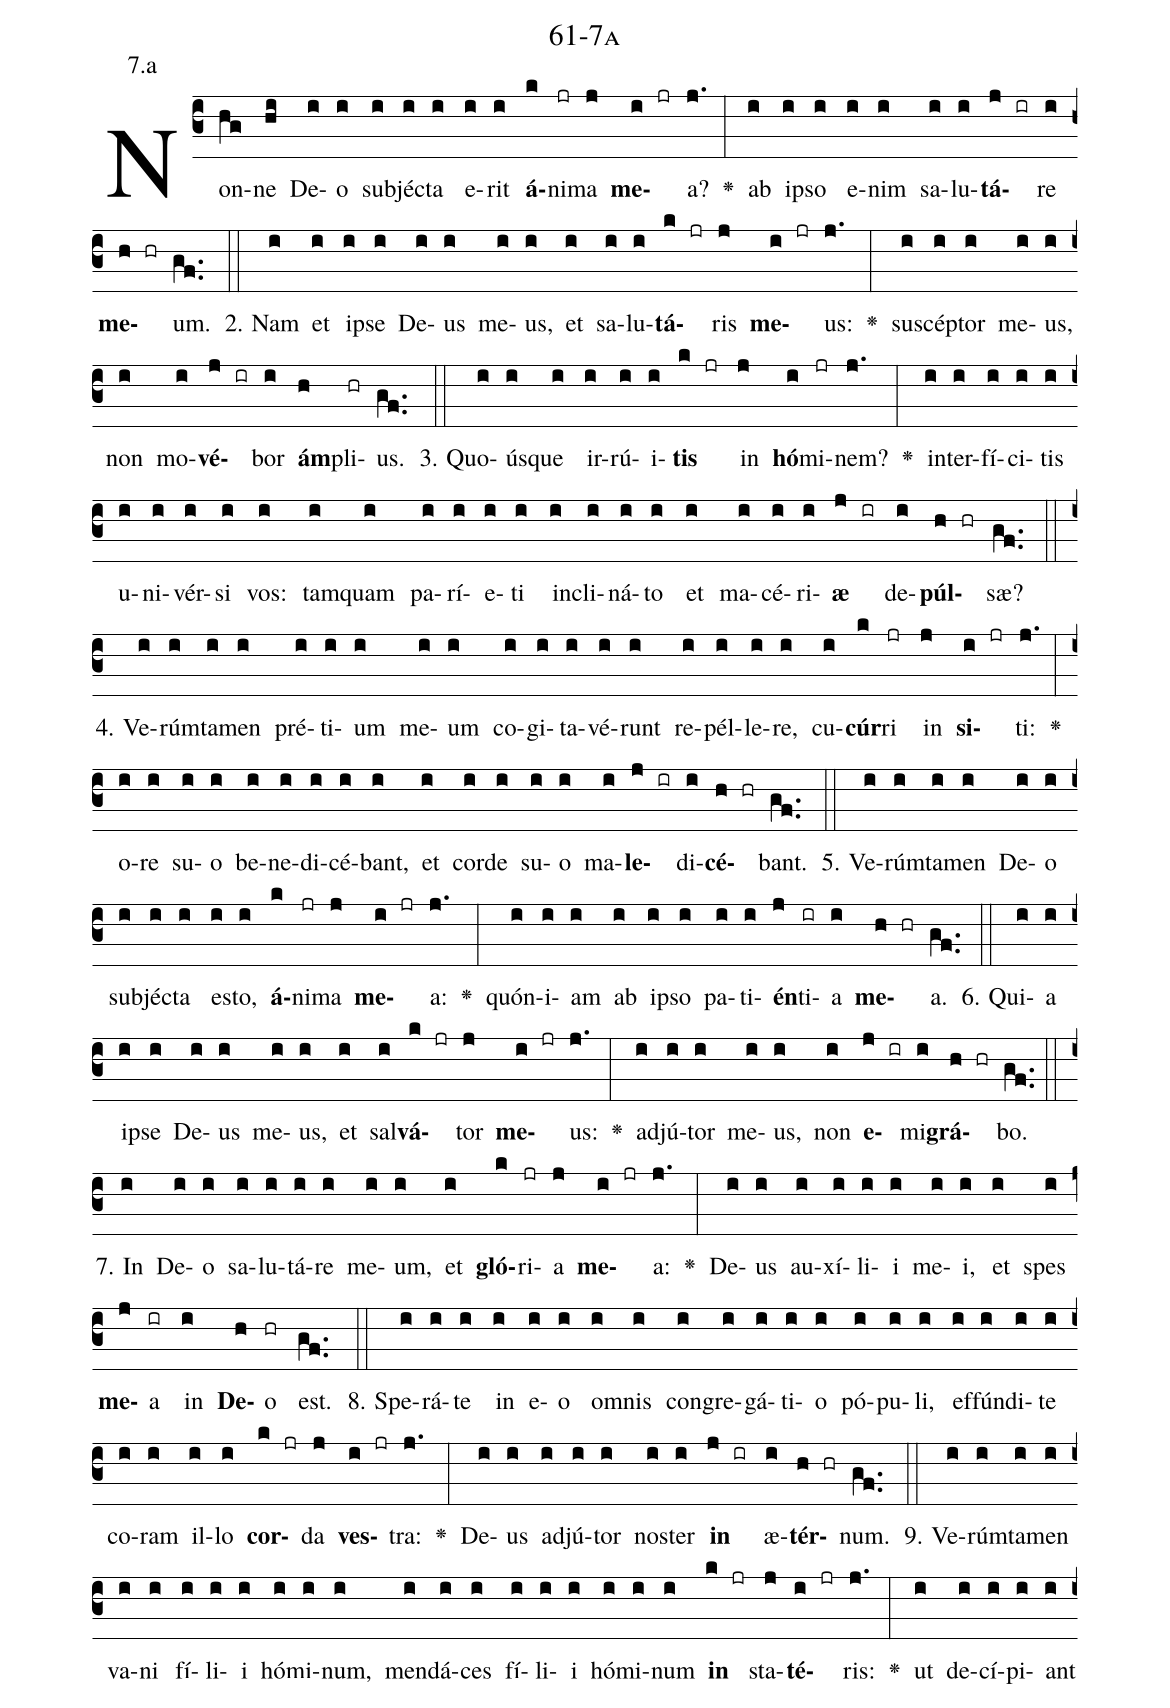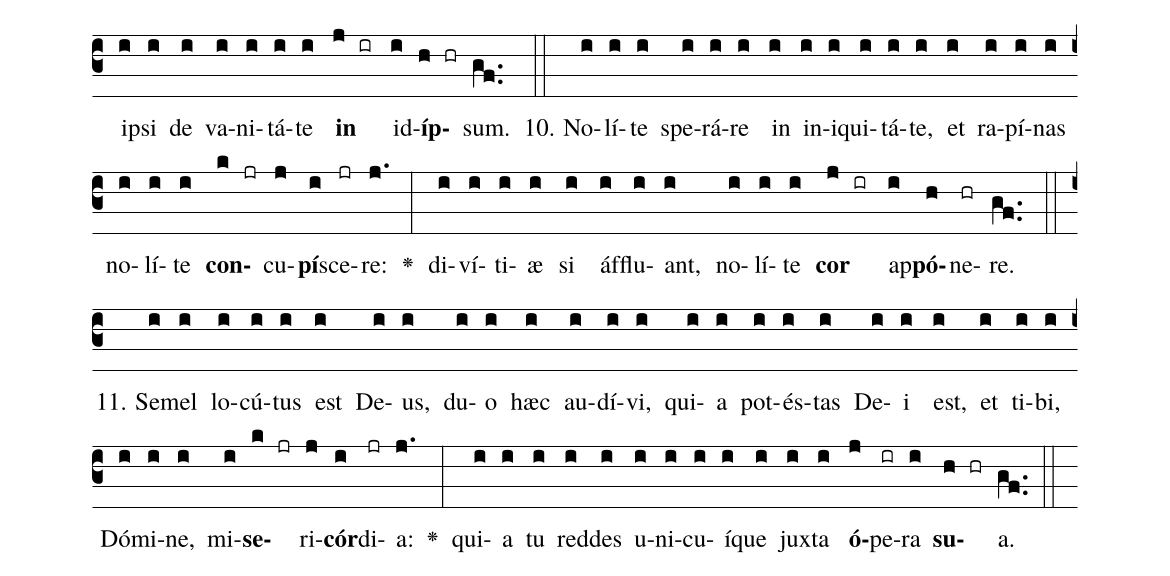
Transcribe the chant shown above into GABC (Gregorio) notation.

name: 61-7a;
annotation: 7.a;
%%
(c3)Non(hg)ne(hi) De(i)o(i) sub(i)jéc(i)ta(i) e(i)rit(i) <b>á</b>(k)ni(jr)ma(j) <b>me</b>(i jr)a?(j.) <v>\greheightstar</v>(:) ab(i) ip(i)so(i) e(i)nim(i) sa(i)lu(i)<b>tá</b>(j ir)re(i) <b>me</b>(h hr)um.(gf..) (::)
2. Nam(i) et(i) ip(i)se(i) De(i)us(i) me(i)us,(i) et(i) sa(i)lu(i)<b>tá</b>(k jr)ris(j) <b>me</b>(i jr)us:(j.) <v>\greheightstar</v>(:) su(i)scép(i)tor(i) me(i)us,(i) non(i) mo(i)<b>vé</b>(j ir)bor(i) <b>ám</b>(h)pli(hr)us.(gf..) (::)
3. Quo(i)ús(i)que(i) ir(i)rú(i)i(i)<b>tis</b>(k jr) in(j) <b>hó</b>(i)mi(jr)nem?(j.) <v>\greheightstar</v>(:) in(i)ter(i)fí(i)ci(i)tis(i) u(i)ni(i)vér(i)si(i) vos:(i) tam(i)quam(i) pa(i)rí(i)e(i)ti(i) in(i)cli(i)ná(i)to(i) et(i) ma(i)cé(i)ri(i)<b>æ</b>(j ir) de(i)<b>púl</b>(h hr)sæ?(gf..) (::)
4. Ve(i)rúm(i)ta(i)men(i) pré(i)ti(i)um(i) me(i)um(i) co(i)gi(i)ta(i)vé(i)runt(i) re(i)pél(i)le(i)re,(i) cu(i)<b>cúr</b>(k)ri(jr) in(j) <b>si</b>(i jr)ti:(j.) <v>\greheightstar</v>(:) o(i)re(i) su(i)o(i) be(i)ne(i)di(i)cé(i)bant,(i) et(i) cor(i)de(i) su(i)o(i) ma(i)<b>le</b>(j ir)di(i)<b>cé</b>(h hr)bant.(gf..) (::)
5. Ve(i)rúm(i)ta(i)men(i) De(i)o(i) sub(i)jéc(i)ta(i) es(i)to,(i) <b>á</b>(k)ni(jr)ma(j) <b>me</b>(i jr)a:(j.) <v>\greheightstar</v>(:) quón(i)i(i)am(i) ab(i) ip(i)so(i) pa(i)ti(i)<b>én</b>(j)ti(ir)a(i) <b>me</b>(h hr)a.(gf..) (::)
6. Qui(i)a(i) ip(i)se(i) De(i)us(i) me(i)us,(i) et(i) sal(i)<b>vá</b>(k jr)tor(j) <b>me</b>(i jr)us:(j.) <v>\greheightstar</v>(:) ad(i)jú(i)tor(i) me(i)us,(i) non(i) <b>e</b>(j ir)mi(i)<b>grá</b>(h hr)bo.(gf..) (::)
7. In(i) De(i)o(i) sa(i)lu(i)tá(i)re(i) me(i)um,(i) et(i) <b>gló</b>(k)ri(jr)a(j) <b>me</b>(i jr)a:(j.) <v>\greheightstar</v>(:) De(i)us(i) au(i)xí(i)li(i)i(i) me(i)i,(i) et(i) spes(i) <b>me</b>(j)a(ir) in(i) <b>De</b>(h)o(hr) est.(gf..) (::)
8. Spe(i)rá(i)te(i) in(i) e(i)o(i) om(i)nis(i) con(i)gre(i)gá(i)ti(i)o(i) pó(i)pu(i)li,(i) ef(i)fún(i)di(i)te(i) co(i)ram(i) il(i)lo(i) <b>cor</b>(k jr)da(j) <b>ves</b>(i jr)tra:(j.) <v>\greheightstar</v>(:) De(i)us(i) ad(i)jú(i)tor(i) nos(i)ter(i) <b>in</b>(j ir) æ(i)<b>tér</b>(h hr)num.(gf..) (::)
9. Ve(i)rúm(i)ta(i)men(i) va(i)ni(i) fí(i)li(i)i(i) hó(i)mi(i)num,(i) men(i)dá(i)ces(i) fí(i)li(i)i(i) hó(i)mi(i)num(i) <b>in</b>(k jr) sta(j)<b>té</b>(i jr)ris:(j.) <v>\greheightstar</v>(:) ut(i) de(i)cí(i)pi(i)ant(i) ip(i)si(i) de(i) va(i)ni(i)tá(i)te(i) <b>in</b>(j ir) id(i)<b>íp</b>(h hr)sum.(gf..) (::)
10. No(i)lí(i)te(i) spe(i)rá(i)re(i) in(i) in(i)i(i)qui(i)tá(i)te,(i) et(i) ra(i)pí(i)nas(i) no(i)lí(i)te(i) <b>con</b>(k jr)cu(j)<b>pí</b>(i)sce(jr)re:(j.) <v>\greheightstar</v>(:) di(i)ví(i)ti(i)æ(i) si(i) áf(i)flu(i)ant,(i) no(i)lí(i)te(i) <b>cor</b>(j ir) ap(i)<b>pó</b>(h)ne(hr)re.(gf..) (::)
11. Se(i)mel(i) lo(i)cú(i)tus(i) est(i) De(i)us,(i) du(i)o(i) hæc(i) au(i)dí(i)vi,(i) qui(i)a(i) pot(i)és(i)tas(i) De(i)i(i) est,(i) et(i) ti(i)bi,(i) Dó(i)mi(i)ne,(i) mi(i)<b>se</b>(k jr)ri(j)<b>cór</b>(i)di(jr)a:(j.) <v>\greheightstar</v>(:) qui(i)a(i) tu(i) red(i)des(i) u(i)ni(i)cu(i)í(i)que(i) jux(i)ta(i) <b>ó</b>(j)pe(ir)ra(i) <b>su</b>(h hr)a.(gf..) (::)
